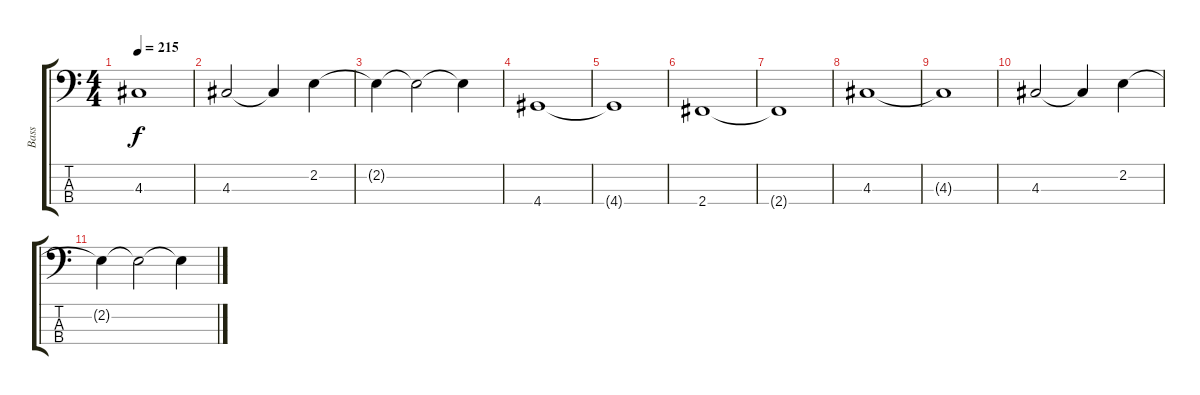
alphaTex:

\track ("Bass" "Bass") {instrument electricbassfinger}
\staff {score tabs}
\tuning (G2 D2 A1 E1) {hide}
\ts (4 4)
\tempo 215
\clef f4
\ks c
4.3{t}.1{dy f} |
4.3.2 4.3{t}.4 2.2.4 |
2.2{t}.4 2.2{t}.2 2.2{t}.4 |
4.4.1 |
4.4{t}.1 |
2.4.1 |
2.4{t}.1 |
4.3.1 |
4.3{t}.1 |
4.3.2 4.3{t}.4 2.2.4 |
2.2{t}.4 2.2{t}.2 2.2{t}.4
